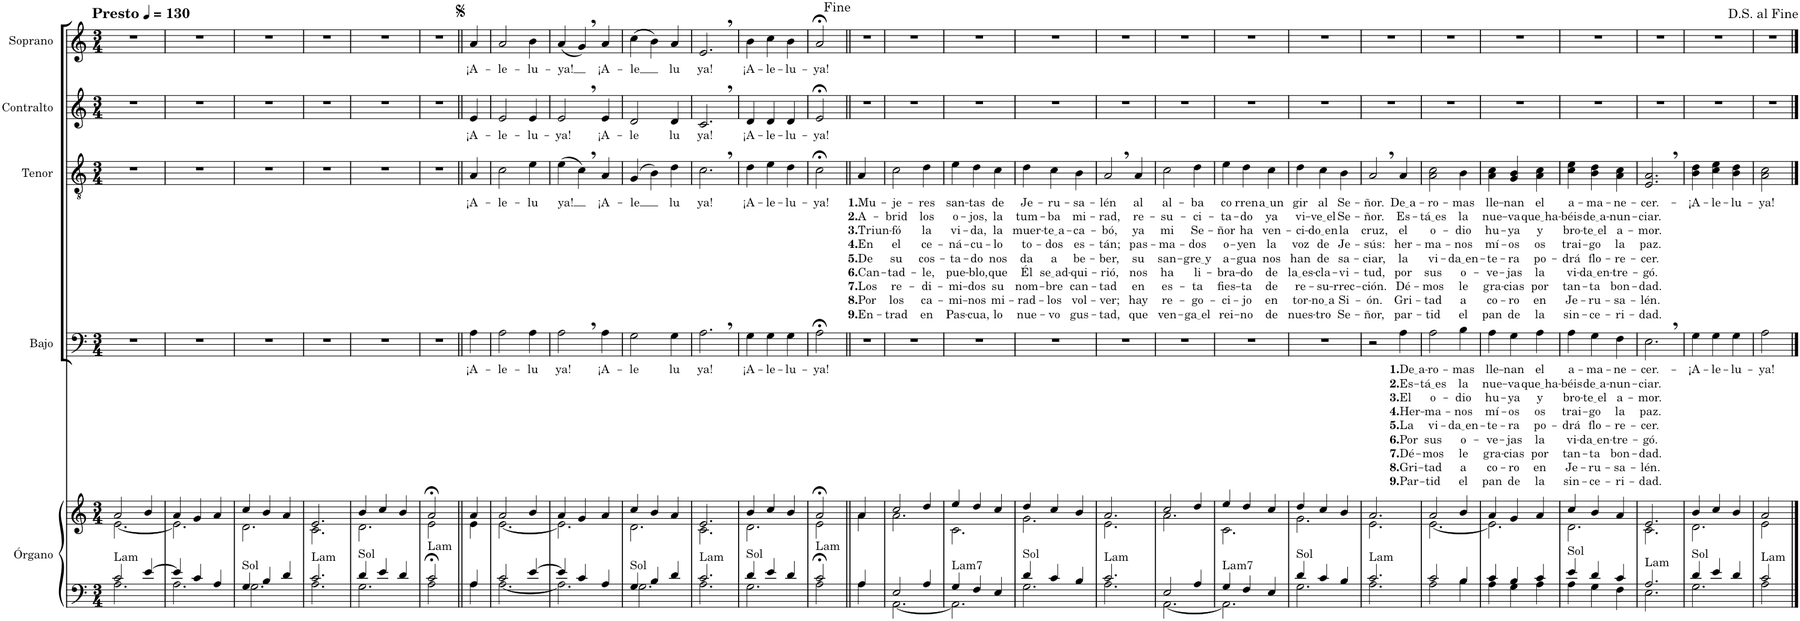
**kern	**kern	**harte	**kern	**text	**text	**text	**text	**text	**text	**text	**text	**text	**kern	**text	**text	**text	**text	**text	**text	**text	**text	**text	**kern	**text	**kern	**text
*part5	*part5	*part5	*part4	*part4	*part4	*part4	*part4	*part4	*part4	*part4	*part4	*part4	*part3	*part3	*part3	*part3	*part3	*part3	*part3	*part3	*part3	*part3	*part2	*part2	*part1	*part1
*staff6	*staff5	*	*staff4	*staff4	*staff4	*staff4	*staff4	*staff4	*staff4	*staff4	*staff4	*staff4	*staff3	*staff3	*staff3	*staff3	*staff3	*staff3	*staff3	*staff3	*staff3	*staff3	*staff2	*staff2	*staff1	*staff1
*I"Órgano	*	*	*I"Bajo	*	*	*	*	*	*	*	*	*	*I"Tenor	*	*	*	*	*	*	*	*	*	*I"Contralto	*	*I"Soprano	*
*	*	*	*I'B.	*	*	*	*	*	*	*	*	*	*I'T.	*	*	*	*	*	*	*	*	*	*I'C.	*	*I'S.	*
*clefF4	*clefG2	*	*clefF4	*	*	*	*	*	*	*	*	*	*clefGv2	*	*	*	*	*	*	*	*	*	*clefG2	*	*clefG2	*
*k[]	*k[]	*	*k[]	*	*	*	*	*	*	*	*	*	*k[]	*	*	*	*	*	*	*	*	*	*k[]	*	*k[]	*
*M3/4	*M3/4	*	*M3/4	*	*	*	*	*	*	*	*	*	*M3/4	*	*	*	*	*	*	*	*	*	*M3/4	*	*M3/4	*
*MM130	*MM130	*	*MM130	*	*	*	*	*	*	*	*	*	*MM130	*	*	*	*	*	*	*	*	*	*MM130	*	*MM130	*
=1	=1	=1	=1	=1	=1	=1	=1	=1	=1	=1	=1	=1	=1	=1	=1	=1	=1	=1	=1	=1	=1	=1	=1	=1	=1	=1
*^	*^	*	*	*	*	*	*	*	*	*	*	*	*	*	*	*	*	*	*	*	*	*	*	*	*	*
!	!	!	!	!LO:H:kt=Lam	!	!	!	!	!	!	!	!	!	!	!	!	!	!	!	!	!	!	!	!	!	!	!LO:TX:a:B:t=Presto	!
2c/	2.A\	2a/	[2.e\	N	2.r	.	.	.	.	.	.	.	.	.	2.r	.	.	.	.	.	.	.	.	.	2.r	.	2.r	.
[4e/	.	4b/	.	.	.	.	.	.	.	.	.	.	.	.	.	.	.	.	.	.	.	.	.	.	.	.	.	.
=2	=2	=2	=2	=2	=2	=2	=2	=2	=2	=2	=2	=2	=2	=2	=2	=2	=2	=2	=2	=2	=2	=2	=2	=2	=2	=2	=2	=2
4e/]	2.A\	4a/	2.e\]	.	2.r	.	.	.	.	.	.	.	.	.	2.r	.	.	.	.	.	.	.	.	.	2.r	.	2.r	.
4c/	.	4g/	.	.	.	.	.	.	.	.	.	.	.	.	.	.	.	.	.	.	.	.	.	.	.	.	.	.
4A/	.	4a/	.	.	.	.	.	.	.	.	.	.	.	.	.	.	.	.	.	.	.	.	.	.	.	.	.	.
=3	=3	=3	=3	=3	=3	=3	=3	=3	=3	=3	=3	=3	=3	=3	=3	=3	=3	=3	=3	=3	=3	=3	=3	=3	=3	=3	=3	=3
!	!	!	!	!LO:H:kt=Sol	!	!	!	!	!	!	!	!	!	!	!	!	!	!	!	!	!	!	!	!	!	!	!	!
4G/	2.G\	4cc/	2.d\	N	2.r	.	.	.	.	.	.	.	.	.	2.r	.	.	.	.	.	.	.	.	.	2.r	.	2.r	.
4B/	.	4b/	.	.	.	.	.	.	.	.	.	.	.	.	.	.	.	.	.	.	.	.	.	.	.	.	.	.
4d/	.	4a/	.	.	.	.	.	.	.	.	.	.	.	.	.	.	.	.	.	.	.	.	.	.	.	.	.	.
=4	=4	=4	=4	=4	=4	=4	=4	=4	=4	=4	=4	=4	=4	=4	=4	=4	=4	=4	=4	=4	=4	=4	=4	=4	=4	=4	=4	=4
!	!	!	!	!LO:H:kt=Lam	!	!	!	!	!	!	!	!	!	!	!	!	!	!	!	!	!	!	!	!	!	!	!	!
2.c/	2.A\	2.e/	2.c\	N	2.r	.	.	.	.	.	.	.	.	.	2.r	.	.	.	.	.	.	.	.	.	2.r	.	2.r	.
=5	=5	=5	=5	=5	=5	=5	=5	=5	=5	=5	=5	=5	=5	=5	=5	=5	=5	=5	=5	=5	=5	=5	=5	=5	=5	=5	=5	=5
!	!	!	!	!LO:H:kt=Sol	!	!	!	!	!	!	!	!	!	!	!	!	!	!	!	!	!	!	!	!	!	!	!	!
4d/	2.G\	4b/	2.d\	N	2.r	.	.	.	.	.	.	.	.	.	2.r	.	.	.	.	.	.	.	.	.	2.r	.	2.r	.
4e/	.	4cc/	.	.	.	.	.	.	.	.	.	.	.	.	.	.	.	.	.	.	.	.	.	.	.	.	.	.
4d/	.	4b/	.	.	.	.	.	.	.	.	.	.	.	.	.	.	.	.	.	.	.	.	.	.	.	.	.	.
=6	=6	=6	=6	=6	=6	=6	=6	=6	=6	=6	=6	=6	=6	=6	=6	=6	=6	=6	=6	=6	=6	=6	=6	=6	=6	=6	=6	=6
!	!	!	!	!LO:H:kt=Lam	!	!	!	!	!	!	!	!	!	!	!	!	!	!	!	!	!	!	!	!	!	!	!	!
2c;</	2A\	2a;</	2e\	N	2.r	.	.	.	.	.	.	.	.	.	2.r	.	.	.	.	.	.	.	.	.	2.r	.	2.r	.
4ryy	4ryy	4ryy	4ryy	.	.	.	.	.	.	.	.	.	.	.	.	.	.	.	.	.	.	.	.	.	.	.	.	.
=7||	=7||	=7||	=7||	=7||	=7||	=7||	=7||	=7||	=7||	=7||	=7||	=7||	=7||	=7||	=7||	=7||	=7||	=7||	=7||	=7||	=7||	=7||	=7||	=7||	=7||	=7||	=7||	=7||
!	!	!	!	!	!	!LO:LY:b	!	!	!	!	!	!	!	!	!	!LO:LY:b	!	!	!	!	!	!	!	!	!	!LO:LY:b	!	!LO:LY:b
4A/	4A\	4a/	4e\	.	4A\	¡A-	.	.	.	.	.	.	.	.	4A/	¡A-	.	.	.	.	.	.	.	.	4e/	¡A-	4a/	¡A-
=8	=8	=8	=8	=8	=8	=8	=8	=8	=8	=8	=8	=8	=8	=8	=8	=8	=8	=8	=8	=8	=8	=8	=8	=8	=8	=8	=8	=8
!	!	!	!	!	!	!LO:LY:b	!	!	!	!	!	!	!	!	!	!LO:LY:b	!	!	!	!	!	!	!	!	!	!LO:LY:b	!	!LO:LY:b
2c/	[2.A\	2a/	[2.e\	.	2A\	-le-	.	.	.	.	.	.	.	.	2c\	-le-	.	.	.	.	.	.	.	.	2e/	-le-	2a/	-le-
!	!	!	!	!	!	!LO:LY:b	!	!	!	!	!	!	!	!	!	!LO:LY:b	!	!	!	!	!	!	!	!	!	!LO:LY:b	!	!LO:LY:b
[4e/	.	4b/	.	.	4A\	-lu	.	.	.	.	.	.	.	.	4e\	-lu	.	.	.	.	.	.	.	.	4e/	-lu-	4b\	-lu-
=9	=9	=9	=9	=9	=9	=9	=9	=9	=9	=9	=9	=9	=9	=9	=9	=9	=9	=9	=9	=9	=9	=9	=9	=9	=9	=9	=9	=9
!	!	!	!	!	!	!LO:LY:b	!	!	!	!	!	!	!	!	!	!LO:LY:b	!	!	!	!	!	!	!	!	!	!LO:LY:b	!	!LO:LY:b
4e/]	2.A\]	4a/	2.e\]	.	2A,\	-ya!	.	.	.	.	.	.	.	.	(4e\	-ya!	.	.	.	.	.	.	.	.	2e,/	-ya!	(4a/	-ya!
4c/	.	4g/	.	.	.	.	.	.	.	.	.	.	.	.	4c,\)	.	.	.	.	.	.	.	.	.	.	.	4g,/)	.
!	!	!	!	!	!	!LO:LY:b	!	!	!	!	!	!	!	!	!	!LO:LY:b	!	!	!	!	!	!	!	!	!	!LO:LY:b	!	!LO:LY:b
4A/	.	4a/	.	.	4A\	¡A-	.	.	.	.	.	.	.	.	4A/	¡A-	.	.	.	.	.	.	.	.	4e/	¡A-	4a/	¡A-
=10	=10	=10	=10	=10	=10	=10	=10	=10	=10	=10	=10	=10	=10	=10	=10	=10	=10	=10	=10	=10	=10	=10	=10	=10	=10	=10	=10	=10
!	!	!	!	!LO:H:kt=Sol	!	!LO:LY:b	!	!	!	!	!	!	!	!	!	!LO:LY:b	!	!	!	!	!	!	!	!	!	!LO:LY:b	!	!LO:LY:b
4G/	2.G\	4cc/	2.d\	N	2G\	-le	.	.	.	.	.	.	.	.	(4G/	-le	.	.	.	.	.	.	.	.	2d/	-le	(4cc\	-le
4B/	.	4b/	.	.	.	.	.	.	.	.	.	.	.	.	4B\)	.	.	.	.	.	.	.	.	.	.	.	4b\)	.
!	!	!	!	!	!	!LO:LY:b	!	!	!	!	!	!	!	!	!	!LO:LY:b	!	!	!	!	!	!	!	!	!	!LO:LY:b	!	!LO:LY:b
4d/	.	4a/	.	.	4G\	lu	.	.	.	.	.	.	.	.	4d\	lu	.	.	.	.	.	.	.	.	4d/	lu	4a/	lu
=11	=11	=11	=11	=11	=11	=11	=11	=11	=11	=11	=11	=11	=11	=11	=11	=11	=11	=11	=11	=11	=11	=11	=11	=11	=11	=11	=11	=11
!	!	!	!	!LO:H:kt=Lam	!	!LO:LY:b	!	!	!	!	!	!	!	!	!	!LO:LY:b	!	!	!	!	!	!	!	!	!	!LO:LY:b	!	!LO:LY:b
2.c/	2.A\	2.e/	2.c\	N	2.A,\	-ya!	.	.	.	.	.	.	.	.	2.c,\	-ya!	.	.	.	.	.	.	.	.	2.c,/	-ya!	2.e,/	-ya!
=12	=12	=12	=12	=12	=12	=12	=12	=12	=12	=12	=12	=12	=12	=12	=12	=12	=12	=12	=12	=12	=12	=12	=12	=12	=12	=12	=12	=12
!	!	!	!	!LO:H:kt=Sol	!	!LO:LY:b	!	!	!	!	!	!	!	!	!	!LO:LY:b	!	!	!	!	!	!	!	!	!	!LO:LY:b	!	!LO:LY:b
4d/	2.G\	4b/	2.d\	N	4G\	¡A-	.	.	.	.	.	.	.	.	4d\	¡A-	.	.	.	.	.	.	.	.	4d/	¡A-	4b\	¡A-
!	!	!	!	!	!	!LO:LY:b	!	!	!	!	!	!	!	!	!	!LO:LY:b	!	!	!	!	!	!	!	!	!	!LO:LY:b	!	!LO:LY:b
4e/	.	4cc/	.	.	4G\	-le-	.	.	.	.	.	.	.	.	4e\	-le-	.	.	.	.	.	.	.	.	4d/	-le-	4cc\	-le-
!	!	!	!	!	!	!LO:LY:b	!	!	!	!	!	!	!	!	!	!LO:LY:b	!	!	!	!	!	!	!	!	!	!LO:LY:b	!	!LO:LY:b
4d/	.	4b/	.	.	4G\	-lu-	.	.	.	.	.	.	.	.	4d\	-lu-	.	.	.	.	.	.	.	.	4d/	-lu-	4b\	-lu-
=13	=13	=13	=13	=13	=13	=13	=13	=13	=13	=13	=13	=13	=13	=13	=13	=13	=13	=13	=13	=13	=13	=13	=13	=13	=13	=13	=13	=13
!	!	!	!	!LO:H:kt=Lam	!	!LO:LY:b	!	!	!	!	!	!	!	!	!	!LO:LY:b	!	!	!	!	!	!	!	!	!	!LO:LY:b	!	!LO:LY:b
2c;</	2A\	2a;</	2e\	N	2A;<\	-ya!	.	.	.	.	.	.	.	.	2c;<\	-ya!	.	.	.	.	.	.	.	.	2e;</	-ya!	2a;</	-ya!
=14||	=14||	=14||	=14||	=14||	=14||	=14||	=14||	=14||	=14||	=14||	=14||	=14||	=14||	=14||	=14||	=14||	=14||	=14||	=14||	=14||	=14||	=14||	=14||	=14||	=14||	=14||	=14||	=14||
!	!	!	!	!	!	!	!	!	!	!	!	!	!	!	!	!LO:LY:b	!LO:LY:b	!LO:LY:b	!LO:LY:b	!LO:LY:b	!LO:LY:b	!LO:LY:b	!LO:LY:b	!LO:LY:b	!	!	!	!
4A/	4A\	4a/	4a\	.	2.r	.	.	.	.	.	.	.	.	.	4A/	1. Mu	2. A	3. Triun	4. En	5. De	6. Can	7. Los	8. Por	9. En	2.r	.	2.r	.
2ryy	2ryy	2ryy	2ryy	.	.	.	.	.	.	.	.	.	.	.	2ryy	.	.	.	.	.	.	.	.	.	.	.	.	.
=15	=15	=15	=15	=15	=15	=15	=15	=15	=15	=15	=15	=15	=15	=15	=15	=15	=15	=15	=15	=15	=15	=15	=15	=15	=15	=15	=15	=15
!	!	!	!	!	!	!	!	!	!	!	!	!	!	!	!	!LO:LY:b	!LO:LY:b	!LO:LY:b	!LO:LY:b	!LO:LY:b	!LO:LY:b	!LO:LY:b	!LO:LY:b	!LO:LY:b	!	!	!	!
2E/	[2.AA\	2cc/	2.a\	.	2.r	.	.	.	.	.	.	.	.	.	2c\	-je-	-brid	-fó	el	su	-tad-	re-	los	-trad	2.r	.	2.r	.
!	!	!	!	!	!	!	!	!	!	!	!	!	!	!	!	!LO:LY:b	!LO:LY:b	!LO:LY:b	!LO:LY:b	!LO:LY:b	!LO:LY:b	!LO:LY:b	!LO:LY:b	!LO:LY:b	!	!	!	!
4A/	.	4dd/	.	.	.	.	.	.	.	.	.	.	.	.	4d\	-res	los	la	ce-	cos-	-le,	-di-	ca-	en	.	.	.	.
=16	=16	=16	=16	=16	=16	=16	=16	=16	=16	=16	=16	=16	=16	=16	=16	=16	=16	=16	=16	=16	=16	=16	=16	=16	=16	=16	=16	=16
!	!	!	!	!LO:H:kt=Lam7	!	!	!	!	!	!	!	!	!	!	!	!LO:LY:b	!LO:LY:b	!LO:LY:b	!LO:LY:b	!LO:LY:b	!LO:LY:b	!LO:LY:b	!LO:LY:b	!LO:LY:b	!	!	!	!
4G/	2.AA\]	4ee/	2.c\	N	2.r	.	.	.	.	.	.	.	.	.	4e\	san-	o-	vi-	-ná-	-ta-	pue-	-mi-	-mi-	Pas-	2.r	.	2.r	.
!	!	!	!	!	!	!	!	!	!	!	!	!	!	!	!	!LO:LY:b	!LO:LY:b	!LO:LY:b	!LO:LY:b	!LO:LY:b	!LO:LY:b	!LO:LY:b	!LO:LY:b	!LO:LY:b	!	!	!	!
4F/	.	4dd/	.	.	.	.	.	.	.	.	.	.	.	.	4d\	-tas	-jos,	-da,	-cu-	-do	-blo,	-dos	-nos	-cua,	.	.	.	.
!	!	!	!	!	!	!	!	!	!	!	!	!	!	!	!	!LO:LY:b	!LO:LY:b	!LO:LY:b	!LO:LY:b	!LO:LY:b	!LO:LY:b	!LO:LY:b	!LO:LY:b	!LO:LY:b	!	!	!	!
4E/	.	4cc/	.	.	.	.	.	.	.	.	.	.	.	.	4c\	de	la	la	-lo	nos	que	su	mi-	lo	.	.	.	.
=17	=17	=17	=17	=17	=17	=17	=17	=17	=17	=17	=17	=17	=17	=17	=17	=17	=17	=17	=17	=17	=17	=17	=17	=17	=17	=17	=17	=17
!	!	!	!	!LO:H:kt=Sol	!	!	!	!	!	!	!	!	!	!	!	!LO:LY:b	!LO:LY:b	!LO:LY:b	!LO:LY:b	!LO:LY:b	!LO:LY:b	!LO:LY:b	!LO:LY:b	!LO:LY:b	!	!	!	!
4d/	2.G\	4dd/	2.g\	N	2.r	.	.	.	.	.	.	.	.	.	4d\	Je-	tum-	muer-	to-	da	Él	nom-	-rad-	nue-	2.r	.	2.r	.
!	!	!	!	!	!	!	!	!	!	!	!	!	!	!	!	!LO:LY:b	!LO:LY:b	!LO:LY:b	!LO:LY:b	!LO:LY:b	!LO:LY:b	!LO:LY:b	!LO:LY:b	!LO:LY:b	!	!	!	!
4c/	.	4cc/	.	.	.	.	.	.	.	.	.	.	.	.	4c\	-ru-	-ba	te a	-dos	a	se ad	-bre	-los	-vo	.	.	.	.
!	!	!	!	!	!	!	!	!	!	!	!	!	!	!	!	!LO:LY:b	!LO:LY:b	!LO:LY:b	!LO:LY:b	!LO:LY:b	!LO:LY:b	!LO:LY:b	!LO:LY:b	!LO:LY:b	!	!	!	!
4B/	.	4b/	.	.	.	.	.	.	.	.	.	.	.	.	4B\	-sa-	mi-	-ca-	es-	be-	-qui-	can-	vol-	gus-	.	.	.	.
=18	=18	=18	=18	=18	=18	=18	=18	=18	=18	=18	=18	=18	=18	=18	=18	=18	=18	=18	=18	=18	=18	=18	=18	=18	=18	=18	=18	=18
!	!	!	!	!LO:H:kt=Lam	!	!	!	!	!	!	!	!	!	!	!	!LO:LY:b	!LO:LY:b	!LO:LY:b	!LO:LY:b	!LO:LY:b	!LO:LY:b	!LO:LY:b	!LO:LY:b	!LO:LY:b	!	!	!	!
2.c/	2.A\	2.a/	2.e\	N	2.r	.	.	.	.	.	.	.	.	.	2A,/	-lén	-rad,	-bó,	-tán;	-ber,	-rió,	-tad	-ver;	-tad,	2.r	.	2.r	.
!	!	!	!	!	!	!	!	!	!	!	!	!	!	!	!	!LO:LY:b	!LO:LY:b	!LO:LY:b	!LO:LY:b	!LO:LY:b	!LO:LY:b	!LO:LY:b	!LO:LY:b	!LO:LY:b	!	!	!	!
.	.	.	.	.	.	.	.	.	.	.	.	.	.	.	4A/	al	re-	ya	pas-	su	nos	en	hay	que	.	.	.	.
=19	=19	=19	=19	=19	=19	=19	=19	=19	=19	=19	=19	=19	=19	=19	=19	=19	=19	=19	=19	=19	=19	=19	=19	=19	=19	=19	=19	=19
!	!	!	!	!	!	!	!	!	!	!	!	!	!	!	!	!LO:LY:b	!LO:LY:b	!LO:LY:b	!LO:LY:b	!LO:LY:b	!LO:LY:b	!LO:LY:b	!LO:LY:b	!LO:LY:b	!	!	!	!
2E/	[2.AA\	2cc/	2.a\	.	2.r	.	.	.	.	.	.	.	.	.	2c\	al-	-su-	mi	-ma-	san-	ha	es-	re-	ven-	2.r	.	2.r	.
!	!	!	!	!	!	!	!	!	!	!	!	!	!	!	!	!LO:LY:b	!LO:LY:b	!LO:LY:b	!LO:LY:b	!LO:LY:b	!LO:LY:b	!LO:LY:b	!LO:LY:b	!LO:LY:b	!	!	!	!
4A/	.	4dd/	.	.	.	.	.	.	.	.	.	.	.	.	4d\	-ba	-ci-	Se-	-dos	gre y	li-	-ta	-go-	ga el	.	.	.	.
=20	=20	=20	=20	=20	=20	=20	=20	=20	=20	=20	=20	=20	=20	=20	=20	=20	=20	=20	=20	=20	=20	=20	=20	=20	=20	=20	=20	=20
!	!	!	!	!LO:H:kt=Lam7	!	!	!	!	!	!	!	!	!	!	!	!LO:LY:b	!LO:LY:b	!LO:LY:b	!LO:LY:b	!LO:LY:b	!LO:LY:b	!LO:LY:b	!LO:LY:b	!LO:LY:b	!	!	!	!
4G/	2.AA\]	4ee/	2.c\	N	2.r	.	.	.	.	.	.	.	.	.	4e\	co	-ta-	-ñor	o-	a-	-bra-	fies-	-ci-	rei-	2.r	.	2.r	.
!	!	!	!	!	!	!	!	!	!	!	!	!	!	!	!	!LO:LY:b	!LO:LY:b	!LO:LY:b	!LO:LY:b	!LO:LY:b	!LO:LY:b	!LO:LY:b	!LO:LY:b	!LO:LY:b	!	!	!	!
4F/	.	4dd/	.	.	.	.	.	.	.	.	.	.	.	.	4d\	-rren	-do	ha	-yen	-gua	-do	-ta	-jo	-no	.	.	.	.
!	!	!	!	!	!	!	!	!	!	!	!	!	!	!	!	!LO:LY:b	!LO:LY:b	!LO:LY:b	!LO:LY:b	!LO:LY:b	!LO:LY:b	!LO:LY:b	!LO:LY:b	!LO:LY:b	!	!	!	!
4E/	.	4cc/	.	.	.	.	.	.	.	.	.	.	.	.	4c\	a un	ya	ven-	la	nos	de	de	en	de	.	.	.	.
=21	=21	=21	=21	=21	=21	=21	=21	=21	=21	=21	=21	=21	=21	=21	=21	=21	=21	=21	=21	=21	=21	=21	=21	=21	=21	=21	=21	=21
!	!	!	!	!LO:H:kt=Sol	!	!	!	!	!	!	!	!	!	!	!	!LO:LY:b	!LO:LY:b	!LO:LY:b	!LO:LY:b	!LO:LY:b	!LO:LY:b	!LO:LY:b	!LO:LY:b	!LO:LY:b	!	!	!	!
4d/	2.G\	4dd/	2.g\	N	2.r	.	.	.	.	.	.	.	.	.	4d\	gir	vi-	-ci-	voz	han	la es	re-	tor-	nues-	2.r	.	2.r	.
!	!	!	!	!	!	!	!	!	!	!	!	!	!	!	!	!LO:LY:b	!LO:LY:b	!LO:LY:b	!LO:LY:b	!LO:LY:b	!LO:LY:b	!LO:LY:b	!LO:LY:b	!LO:LY:b	!	!	!	!
4c/	.	4cc/	.	.	.	.	.	.	.	.	.	.	.	.	4c\	al	ve el	do en	de	de	-cla-	-su-	no a	-tro	.	.	.	.
!	!	!	!	!	!	!	!	!	!	!	!	!	!	!	!	!LO:LY:b	!LO:LY:b	!LO:LY:b	!LO:LY:b	!LO:LY:b	!LO:LY:b	!LO:LY:b	!LO:LY:b	!LO:LY:b	!	!	!	!
4B/	.	4b/	.	.	.	.	.	.	.	.	.	.	.	.	4B\	Se-	Se-	la	Je-	sa-	-vi-	-rrec-	Si-	Se-	.	.	.	.
=22	=22	=22	=22	=22	=22	=22	=22	=22	=22	=22	=22	=22	=22	=22	=22	=22	=22	=22	=22	=22	=22	=22	=22	=22	=22	=22	=22	=22
!	!	!	!	!LO:H:kt=Lam	!	!	!	!	!	!	!	!	!	!	!	!LO:LY:b	!LO:LY:b	!LO:LY:b	!LO:LY:b	!LO:LY:b	!LO:LY:b	!LO:LY:b	!LO:LY:b	!LO:LY:b	!	!	!	!
2.c/	2.A\	2.a/	2.e\	N	2r	.	.	.	.	.	.	.	.	.	2A,/	-ñor.	-ñor.	cruz,	-sús:	-ciar,	-tud,	-ción.	-ón.	-ñor,	2.r	.	2.r	.
!	!	!	!	!	!	!LO:LY:b	!LO:LY:b	!LO:LY:b	!LO:LY:b	!LO:LY:b	!LO:LY:b	!LO:LY:b	!LO:LY:b	!LO:LY:b	!	!LO:LY:b	!LO:LY:b	!LO:LY:b	!LO:LY:b	!LO:LY:b	!LO:LY:b	!LO:LY:b	!LO:LY:b	!LO:LY:b	!	!	!	!
.	.	.	.	.	4A\	1. De a	2. Es	3. El	4. Her	5. La	6. Por	7. Dé	8. Gri	9. Par	4A/	De a	Es-	el	her-	la	por	Dé-	Gri-	par-	.	.	.	.
=23	=23	=23	=23	=23	=23	=23	=23	=23	=23	=23	=23	=23	=23	=23	=23	=23	=23	=23	=23	=23	=23	=23	=23	=23	=23	=23	=23	=23
!	!	!	!	!	!	!LO:LY:b	!LO:LY:b	!LO:LY:b	!LO:LY:b	!LO:LY:b	!LO:LY:b	!LO:LY:b	!LO:LY:b	!LO:LY:b	!	!LO:LY:b	!LO:LY:b	!LO:LY:b	!LO:LY:b	!LO:LY:b	!LO:LY:b	!LO:LY:b	!LO:LY:b	!LO:LY:b	!	!	!	!
2c/	2A\	2a/	[2.e\	.	2A\	-ro-	tá es	o-	-ma-	vi-	sus	-mos	-tad	-tid	2A\ 2c\	-ro-	tá es	o-	-ma-	vi-	sus	-mos	-tad	-tid	2.r	.	2.r	.
!	!	!	!	!	!	!LO:LY:b	!LO:LY:b	!LO:LY:b	!LO:LY:b	!LO:LY:b	!LO:LY:b	!LO:LY:b	!LO:LY:b	!LO:LY:b	!	!LO:LY:b	!LO:LY:b	!LO:LY:b	!LO:LY:b	!LO:LY:b	!LO:LY:b	!LO:LY:b	!LO:LY:b	!LO:LY:b	!	!	!	!
4B/	4B\	4b/	.	.	4B\	-mas	la	-dio	-nos	da en	o-	le	a	el	4B\	-mas	la	-dio	-nos	da en	o-	le	a	el	.	.	.	.
=24	=24	=24	=24	=24	=24	=24	=24	=24	=24	=24	=24	=24	=24	=24	=24	=24	=24	=24	=24	=24	=24	=24	=24	=24	=24	=24	=24	=24
!	!	!	!	!	!	!LO:LY:b	!LO:LY:b	!LO:LY:b	!LO:LY:b	!LO:LY:b	!LO:LY:b	!LO:LY:b	!LO:LY:b	!LO:LY:b	!	!LO:LY:b	!LO:LY:b	!LO:LY:b	!LO:LY:b	!LO:LY:b	!LO:LY:b	!LO:LY:b	!LO:LY:b	!LO:LY:b	!	!	!	!
4c/	4A\	4a/	2.e\]	.	4A\	lle-	nue-	hu-	mí-	-te-	-ve-	gra-	co-	pan	4A\ 4c\	lle-	nue-	hu-	mí-	-te-	-ve-	gra-	co-	pan	2.r	.	2.r	.
!	!	!	!	!	!	!LO:LY:b	!LO:LY:b	!LO:LY:b	!LO:LY:b	!LO:LY:b	!LO:LY:b	!LO:LY:b	!LO:LY:b	!LO:LY:b	!	!LO:LY:b	!LO:LY:b	!LO:LY:b	!LO:LY:b	!LO:LY:b	!LO:LY:b	!LO:LY:b	!LO:LY:b	!LO:LY:b	!	!	!	!
4B/	4G\	4g/	.	.	4G\	-nan	-va	-ya	-os	-ra	-jas	-cias	-ro	de	4G/ 4B/	-nan	-va	-ya	-os	-ra	-jas	-cias	-ro	de	.	.	.	.
!	!	!	!	!	!	!LO:LY:b	!LO:LY:b	!LO:LY:b	!LO:LY:b	!LO:LY:b	!LO:LY:b	!LO:LY:b	!LO:LY:b	!LO:LY:b	!	!LO:LY:b	!LO:LY:b	!LO:LY:b	!LO:LY:b	!LO:LY:b	!LO:LY:b	!LO:LY:b	!LO:LY:b	!LO:LY:b	!	!	!	!
4c/	4A\	4a/	.	.	4A\	el	que ha	y	os	po-	la	por	en	la	4A\ 4c\	el	que ha	y	os	po-	la	por	en	la	.	.	.	.
=25	=25	=25	=25	=25	=25	=25	=25	=25	=25	=25	=25	=25	=25	=25	=25	=25	=25	=25	=25	=25	=25	=25	=25	=25	=25	=25	=25	=25
!	!	!	!	!LO:H:kt=Sol	!	!LO:LY:b	!LO:LY:b	!LO:LY:b	!LO:LY:b	!LO:LY:b	!LO:LY:b	!LO:LY:b	!LO:LY:b	!LO:LY:b	!	!LO:LY:b	!LO:LY:b	!LO:LY:b	!LO:LY:b	!LO:LY:b	!LO:LY:b	!LO:LY:b	!LO:LY:b	!LO:LY:b	!	!	!	!
4e/	4A\	4cc/	2.d\	N	4A\	a-	-béis	bro-	trai-	-drá	vi-	tan-	Je-	sin-	4c\ 4e\	a-	-béis	bro-	trai-	-drá	vi-	tan-	Je-	sin-	2.r	.	2.r	.
!	!	!	!	!	!	!LO:LY:b	!LO:LY:b	!LO:LY:b	!LO:LY:b	!LO:LY:b	!LO:LY:b	!LO:LY:b	!LO:LY:b	!LO:LY:b	!	!LO:LY:b	!LO:LY:b	!LO:LY:b	!LO:LY:b	!LO:LY:b	!LO:LY:b	!LO:LY:b	!LO:LY:b	!LO:LY:b	!	!	!	!
4d/	4G\	4b/	.	.	4G\	-ma-	de a	te el	-go	flo-	da en	-ta	-ru-	-ce-	4B\ 4d\	-ma-	de a	te el	-go	flo-	da en	-ta	-ru-	-ce-	.	.	.	.
!	!	!	!	!	!	!LO:LY:b	!LO:LY:b	!LO:LY:b	!LO:LY:b	!LO:LY:b	!LO:LY:b	!LO:LY:b	!LO:LY:b	!LO:LY:b	!	!LO:LY:b	!LO:LY:b	!LO:LY:b	!LO:LY:b	!LO:LY:b	!LO:LY:b	!LO:LY:b	!LO:LY:b	!LO:LY:b	!	!	!	!
4c/	4F\	4a/	.	.	4F\	-ne-	-nun-	a-	la	-re-	-tre-	bon-	-sa-	-ri-	4A\ 4c\	-ne-	-nun-	a-	la	-re-	-tre-	bon-	-sa-	-ri-	.	.	.	.
=26	=26	=26	=26	=26	=26	=26	=26	=26	=26	=26	=26	=26	=26	=26	=26	=26	=26	=26	=26	=26	=26	=26	=26	=26	=26	=26	=26	=26
!	!	!	!	!LO:H:kt=Lam	!	!LO:LY:b	!LO:LY:b	!LO:LY:b	!LO:LY:b	!LO:LY:b	!LO:LY:b	!LO:LY:b	!LO:LY:b	!LO:LY:b	!	!LO:LY:b	!LO:LY:b	!LO:LY:b	!LO:LY:b	!LO:LY:b	!LO:LY:b	!LO:LY:b	!LO:LY:b	!LO:LY:b	!	!	!	!
2.A/	2.E\	2.e/	2.c\	N	2.E,\	-cer.-	-ciar.	-mor.	paz.	-cer.	-gó.	-dad.	-lén.	-dad.	2.E/, 2.A/,	-cer.-	-ciar.	-mor.	paz.	-cer.	-gó.	-dad.	-lén.	-dad.	2.r	.	2.r	.
=27	=27	=27	=27	=27	=27	=27	=27	=27	=27	=27	=27	=27	=27	=27	=27	=27	=27	=27	=27	=27	=27	=27	=27	=27	=27	=27	=27	=27
!	!	!	!	!LO:H:kt=Sol	!	!LO:LY:b	!	!	!	!	!	!	!	!	!	!LO:LY:b	!	!	!	!	!	!	!	!	!	!	!	!
4d/	2.G\	4b/	2.d\	N	4G\	¡A-	.	.	.	.	.	.	.	.	4B\ 4d\	¡A-	.	.	.	.	.	.	.	.	2.r	.	2.r	.
!	!	!	!	!	!	!LO:LY:b	!	!	!	!	!	!	!	!	!	!LO:LY:b	!	!	!	!	!	!	!	!	!	!	!	!
4e/	.	4cc/	.	.	4G\	-le-	.	.	.	.	.	.	.	.	4c\ 4e\	-le-	.	.	.	.	.	.	.	.	.	.	.	.
!	!	!	!	!	!	!LO:LY:b	!	!	!	!	!	!	!	!	!	!LO:LY:b	!	!	!	!	!	!	!	!	!	!	!	!
4d/	.	4b/	.	.	4G\	-lu-	.	.	.	.	.	.	.	.	4B\ 4d\	-lu-	.	.	.	.	.	.	.	.	.	.	.	.
=28	=28	=28	=28	=28	=28	=28	=28	=28	=28	=28	=28	=28	=28	=28	=28	=28	=28	=28	=28	=28	=28	=28	=28	=28	=28	=28	=28	=28
!	!	!	!	!LO:H:kt=Lam	!	!LO:LY:b	!	!	!	!	!	!	!	!	!	!LO:LY:b	!	!	!	!	!	!	!	!	!	!	!	!
2c/	2A\	2a/	2e\	N	2A\	-ya!	.	.	.	.	.	.	.	.	2A\ 2c\	-ya!	.	.	.	.	.	.	.	.	2.r	.	2.r	.
4ryy	4ryy	4ryy	4ryy	.	4ryy	.	.	.	.	.	.	.	.	.	4ryy	.	.	.	.	.	.	.	.	.	.	.	.	.
*v	*v	*	*	*	*	*	*	*	*	*	*	*	*	*	*	*	*	*	*	*	*	*	*	*	*	*	*	*
*	*v	*v	*	*	*	*	*	*	*	*	*	*	*	*	*	*	*	*	*	*	*	*	*	*	*	*	*
==	==	==	==	==	==	==	==	==	==	==	==	==	==	==	==	==	==	==	==	==	==	==	==	==	==	==
*-	*-	*-	*-	*-	*-	*-	*-	*-	*-	*-	*-	*-	*-	*-	*-	*-	*-	*-	*-	*-	*-	*-	*-	*-	*-	*-
